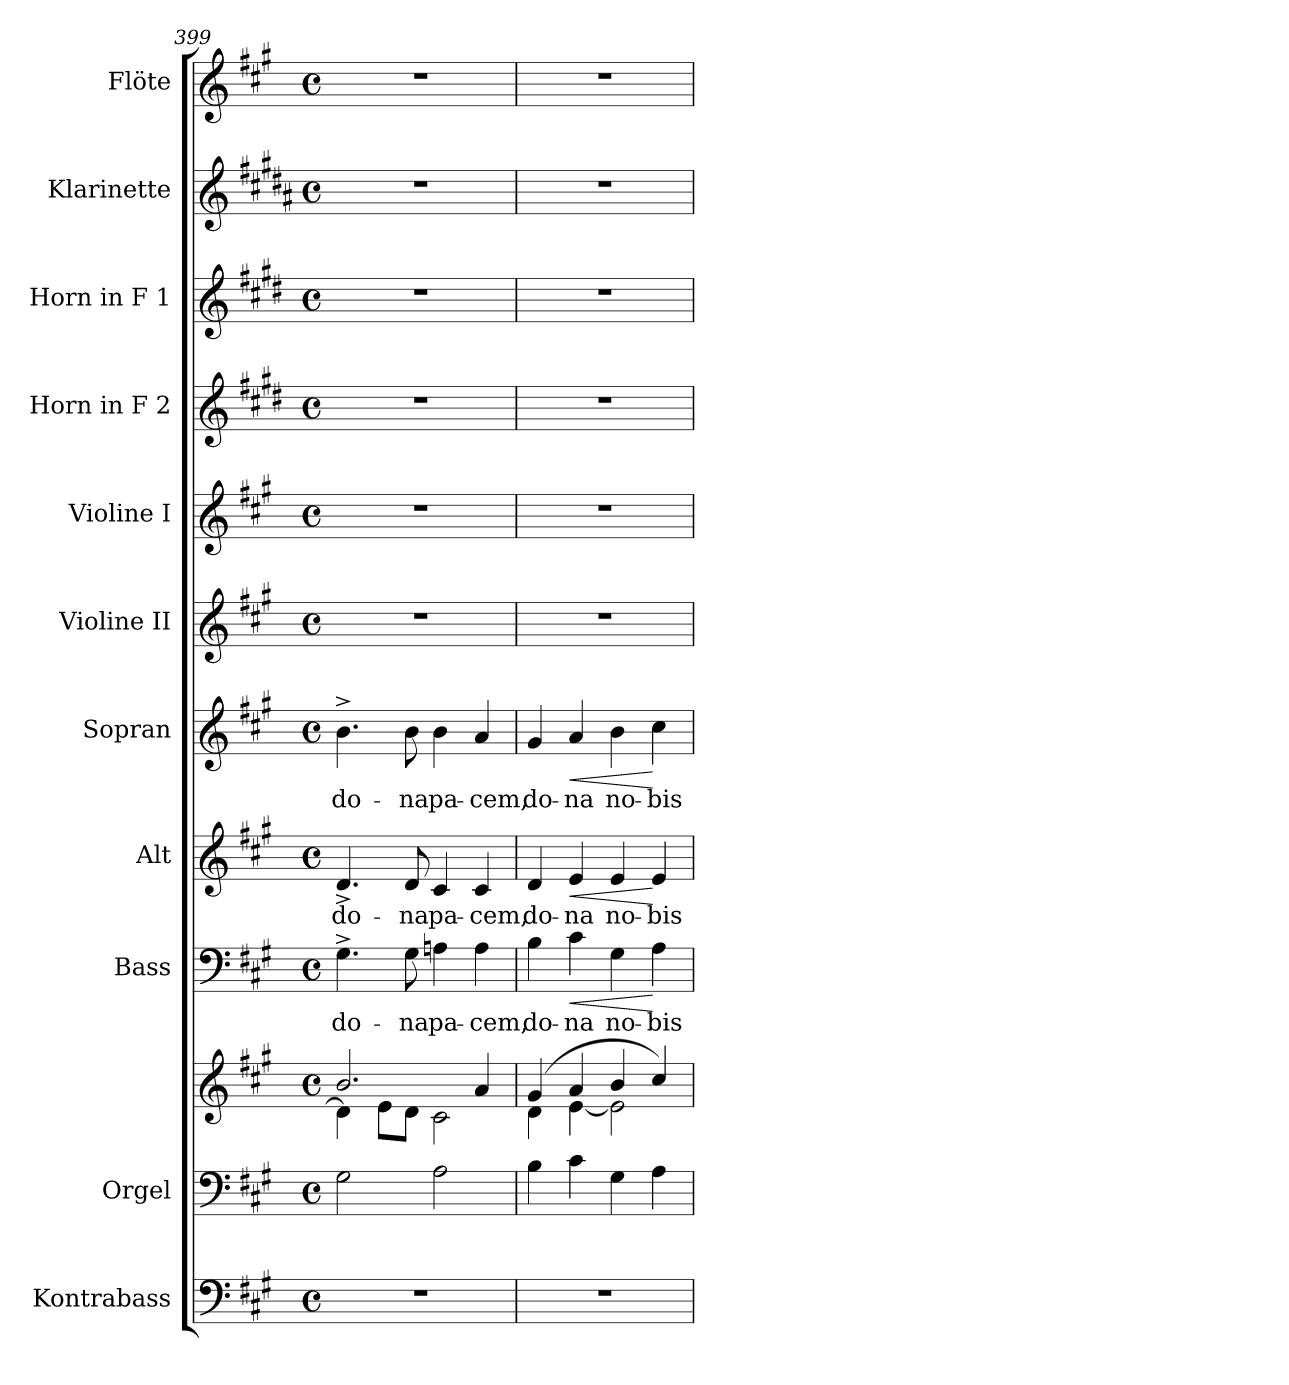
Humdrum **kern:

**kern	**kern	**kern	**kern	**text	**dynam	**kern	**text	**dynam	**kern	**text	**dynam	**kern	**kern	**kern	**kern	**kern	**kern
*part11	*part10	*part10	*part9	*part9	*part9	*part8	*part8	*part8	*part7	*part7	*part7	*part6	*part5	*part4	*part3	*part2	*part1
*staff12	*staff11	*staff10	*staff9	*staff9	*staff9	*staff8	*staff8	*staff8	*staff7	*staff7	*staff7	*staff6	*staff5	*staff4	*staff3	*staff2	*staff1
*I"Kontrabass	*I"Orgel	*	*I"Bass	*	*	*I"Alt	*	*	*I"Sopran	*	*	*I"Violine II	*I"Violine I	*I"Horn in F 2	*I"Horn in F 1	*I"Klarinette	*I"Flöte
*I'Kb.	*I'Org.	*	*I'B.	*	*	*I'A.	*	*	*I'S.	*	*	*I'Vl. II	*I'Vl. I	*	*	*I'Kl.	*I'Fl.
*clefF4	*clefF4	*clefG2	*clefF4	*	*	*clefG2	*	*	*clefG2	*	*	*clefG2	*clefG2	*clefG2	*clefG2	*clefG2	*clefG2
*ITrd7c12	*	*	*	*	*	*	*	*	*	*	*	*	*	*ITrd4c7	*ITrd4c7	*ITrd1c2	*
*k[f#c#g#]	*k[f#c#g#]	*k[f#c#g#]	*k[f#c#g#]	*	*	*k[f#c#g#]	*	*	*k[f#c#g#]	*	*	*k[f#c#g#]	*k[f#c#g#]	*k[f#c#g#]	*k[f#c#g#]	*k[f#c#g#]	*k[f#c#g#]
*A:	*A:	*A:	*A:	*	*	*A:	*	*	*A:	*	*	*A:	*A:	*A:	*A:	*A:	*A:
*M4/4	*M4/4	*M4/4	*M4/4	*	*	*M4/4	*	*	*M4/4	*	*	*M4/4	*M4/4	*M4/4	*M4/4	*M4/4	*M4/4
*met(c)	*met(c)	*met(c)	*met(c)	*	*	*met(c)	*	*	*met(c)	*	*	*met(c)	*met(c)	*met(c)	*met(c)	*met(c)	*met(c)
=399	=399	=399	=399	=399	=399	=399	=399	=399	=399	=399	=399	=399	=399	=399	=399	=399	=399
*	*	*^	*	*	*	*	*	*	*	*	*	*	*	*	*	*	*
!	!	!	!	!	!LO:LY:b	!	!	!LO:LY:b	!	!	!LO:LY:b	!	!	!	!	!	!	!
1r	2G#\	2.b/	4d\]	4.G#^>\	do-	.	4.d^>/	do-	.	4.b^>\	do-	.	1r	1r	1r	1r	1r	1r
.	.	.	8e\L	.	.	.	.	.	.	.	.	.	.	.	.	.	.	.
!	!	!	!	!	!LO:LY:b	!	!	!LO:LY:b	!	!	!LO:LY:b	!	!	!	!	!	!	!
.	.	.	8d\J	8G#\	-na	.	8d/	-na	.	8b\	-na	.	.	.	.	.	.	.
!	!	!	!	!	!LO:LY:b	!	!	!LO:LY:b	!	!	!LO:LY:b	!	!	!	!	!	!	!
.	2A\	.	2c#\	4An\	pa-	.	4c#/	pa-	.	4b\	pa-	.	.	.	.	.	.	.
!	!	!	!	!	!LO:LY:b	!	!	!LO:LY:b	!	!	!LO:LY:b	!	!	!	!	!	!	!
.	.	4a/	.	4A\	-cem,	.	4c#/	-cem,	.	4a/	-cem,	.	.	.	.	.	.	.
=400	=400	=400	=400	=400	=400	=400	=400	=400	=400	=400	=400	=400	=400	=400	=400	=400	=400	=400
!	!	!	!	!	!LO:LY:b	!	!	!LO:LY:b	!	!	!LO:LY:b	!	!	!	!	!	!	!
1r	4B\	(4g#/	4d\	4B\	do-	.	4d/	do-	.	4g#/	do-	.	1r	1r	1r	1r	1r	1r
!	!	!	!	!	!LO:LY:b	!LO:HP:b	!	!LO:LY:b	!LO:HP:b	!	!LO:LY:b	!LO:HP:b	!	!	!	!	!	!
.	4c#\	4a/	[<4e\	4c#\	-na	<	4e/	-na	<	4a/	-na	<	.	.	.	.	.	.
!	!	!	!	!	!LO:LY:b	!	!	!LO:LY:b	!	!	!LO:LY:b	!	!	!	!	!	!	!
.	4G#\	4b/	2e\]	4G#\	no-	.	4e/	no-	.	4b\	no-	.	.	.	.	.	.	.
!	!	!	!	!	!LO:LY:b	!	!	!LO:LY:b	!	!	!LO:LY:b	!	!	!	!	!	!	!
.	4A\	4cc#/)	.	4A\	-bis	[	4e/	-bis	[	4cc#\	-bis	[	.	.	.	.	.	.
*	*	*v	*v	*	*	*	*	*	*	*	*	*	*	*	*	*	*	*
=	=	=	=	=	=	=	=	=	=	=	=	=	=	=	=	=	=
*-	*-	*-	*-	*-	*-	*-	*-	*-	*-	*-	*-	*-	*-	*-	*-	*-	*-
